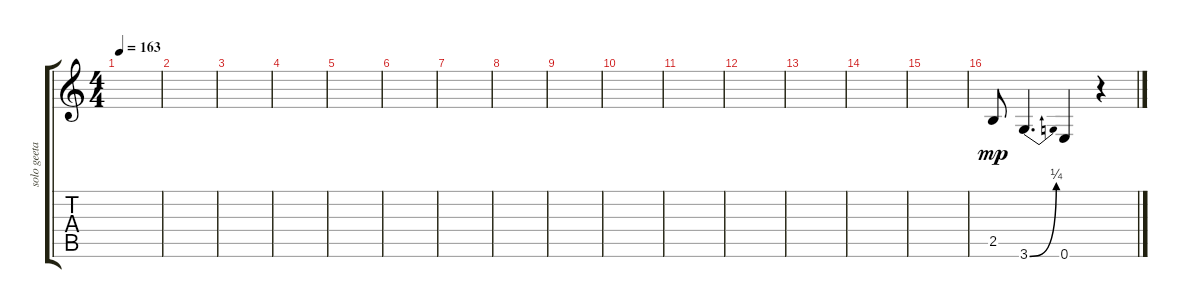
\track ("solo geetar" "solo geeta") {instrument distortionguitar}
\staff {score tabs}
\tuning (E4 B3 G3 D3 A2 E2) {hide}
\ts (4 4)
\tempo 163
\clef g2
\ks c
|
|
|
|
|
|
|
|
|
|
|
|
|
|
|
2.5.8{dy mp instrument distortionguitar} 3.6{be (bend 0 0 60 1)}.4{d} 0.6.4 r.4
